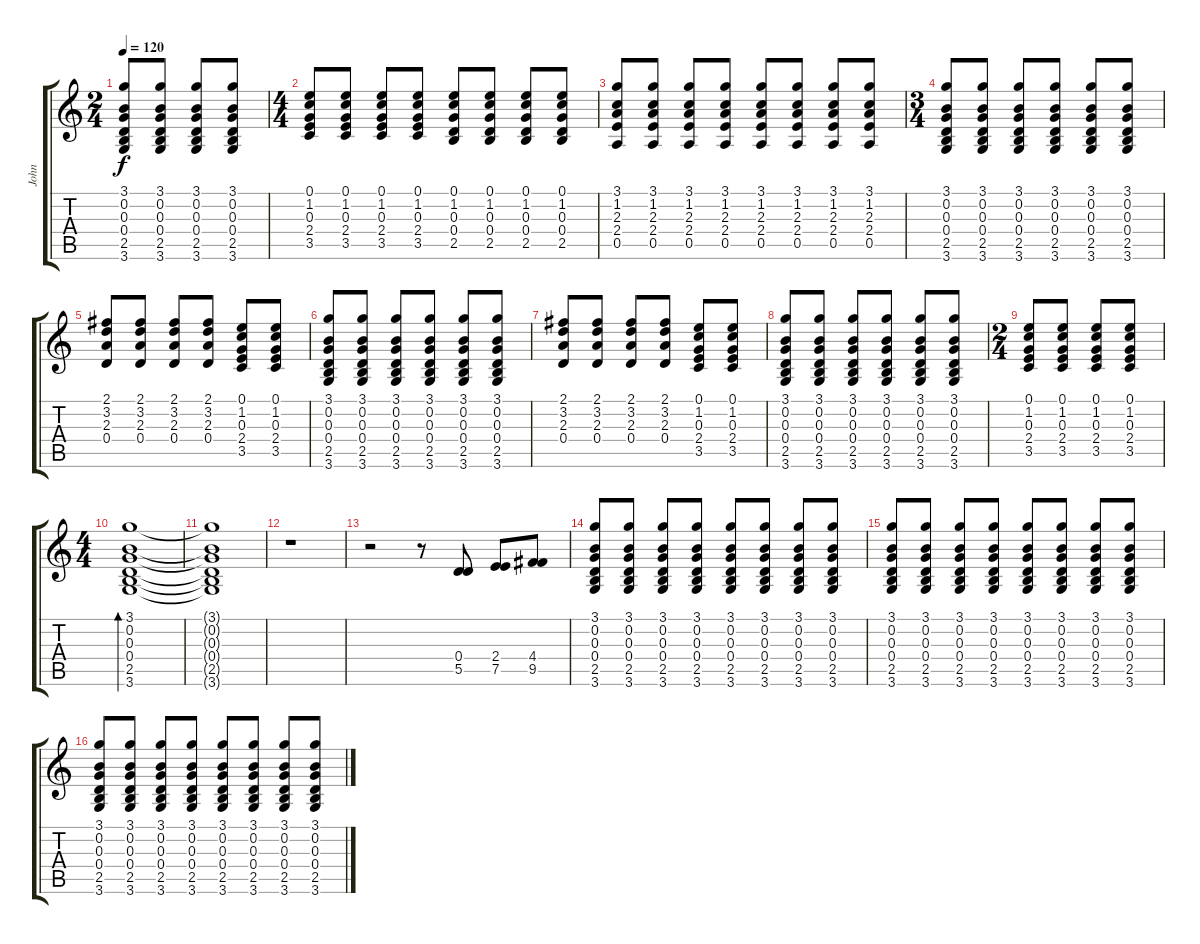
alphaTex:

\track ("John" "John") {instrument acousticguitarsteel}
\staff {score tabs}
\tuning (E4 B3 G3 D3 A2 E2) {hide}
\ts (2 4)
\tempo 120
\clef g2
\ks c
(3.1 0.2 0.3 0.4 2.5 3.6).8{dy f} (3.1 0.2 0.3 0.4 2.5 3.6).8 (3.1 0.2 0.3 0.4 2.5 3.6).8 (3.1 0.2 0.3 0.4 2.5 3.6).8 |
\ts (4 4)
(0.1 1.2 0.3 2.4 3.5).8 (0.1 1.2 0.3 2.4 3.5).8 (0.1 1.2 0.3 2.4 3.5).8 (0.1 1.2 0.3 2.4 3.5).8 (0.1 1.2 0.3 0.4 2.5).8 (0.1 1.2 0.3 0.4 2.5).8 (0.1 1.2 0.3 0.4 2.5).8 (0.1 1.2 0.3 0.4 2.5).8 |
(3.1 1.2 2.3 2.4 0.5).8 (3.1 1.2 2.3 2.4 0.5).8 (3.1 1.2 2.3 2.4 0.5).8 (3.1 1.2 2.3 2.4 0.5).8 (3.1 1.2 2.3 2.4 0.5).8 (3.1 1.2 2.3 2.4 0.5).8 (3.1 1.2 2.3 2.4 0.5).8 (3.1 1.2 2.3 2.4 0.5).8 |
\ts (3 4)
(3.1 0.2 0.3 0.4 2.5 3.6).8 (3.1 0.2 0.3 0.4 2.5 3.6).8 (3.1 0.2 0.3 0.4 2.5 3.6).8 (3.1 0.2 0.3 0.4 2.5 3.6).8 (3.1 0.2 0.3 0.4 2.5 3.6).8 (3.1 0.2 0.3 0.4 2.5 3.6).8 |
(2.1 3.2 2.3 0.4).8 (2.1 3.2 2.3 0.4).8 (2.1 3.2 2.3 0.4).8 (2.1 3.2 2.3 0.4).8 (0.1 1.2 0.3 2.4 3.5).8 (0.1 1.2 0.3 2.4 3.5).8 |
(3.1 0.2 0.3 0.4 2.5 3.6).8 (3.1 0.2 0.3 0.4 2.5 3.6).8 (3.1 0.2 0.3 0.4 2.5 3.6).8 (3.1 0.2 0.3 0.4 2.5 3.6).8 (3.1 0.2 0.3 0.4 2.5 3.6).8 (3.1 0.2 0.3 0.4 2.5 3.6).8 |
(2.1 3.2 2.3 0.4).8 (2.1 3.2 2.3 0.4).8 (2.1 3.2 2.3 0.4).8 (2.1 3.2 2.3 0.4).8 (0.1 1.2 0.3 2.4 3.5).8 (0.1 1.2 0.3 2.4 3.5).8 |
(3.1 0.2 0.3 0.4 2.5 3.6).8 (3.1 0.2 0.3 0.4 2.5 3.6).8 (3.1 0.2 0.3 0.4 2.5 3.6).8 (3.1 0.2 0.3 0.4 2.5 3.6).8 (3.1 0.2 0.3 0.4 2.5 3.6).8 (3.1 0.2 0.3 0.4 2.5 3.6).8 |
\ts (2 4)
(0.1 1.2 0.3 2.4 3.5).8 (0.1 1.2 0.3 2.4 3.5).8 (0.1 1.2 0.3 2.4 3.5).8 (0.1 1.2 0.3 2.4 3.5).8 |
\ts (4 4)
(3.1 0.2 0.3 0.4 2.5 3.6).1{bd 120} |
(3.1{t} 0.2{t} 0.3{t} 0.4{t} 2.5{t} 3.6{t}).1 |
r.1 |
r.2 r.8 (0.4 5.5).8{volume 15} (2.4 7.5).8 (4.4 9.5).8 |
(3.1 0.2 0.3 0.4 2.5 3.6).8{volume 9} (3.1 0.2 0.3 0.4 2.5 3.6).8 (3.1 0.2 0.3 0.4 2.5 3.6).8 (3.1 0.2 0.3 0.4 2.5 3.6).8 (3.1 0.2 0.3 0.4 2.5 3.6).8 (3.1 0.2 0.3 0.4 2.5 3.6).8 (3.1 0.2 0.3 0.4 2.5 3.6).8 (3.1 0.2 0.3 0.4 2.5 3.6).8 |
(3.1 0.2 0.3 0.4 2.5 3.6).8 (3.1 0.2 0.3 0.4 2.5 3.6).8 (3.1 0.2 0.3 0.4 2.5 3.6).8 (3.1 0.2 0.3 0.4 2.5 3.6).8 (3.1 0.2 0.3 0.4 2.5 3.6).8 (3.1 0.2 0.3 0.4 2.5 3.6).8 (3.1 0.2 0.3 0.4 2.5 3.6).8 (3.1 0.2 0.3 0.4 2.5 3.6).8 |
(3.1 0.2 0.3 0.4 2.5 3.6).8 (3.1 0.2 0.3 0.4 2.5 3.6).8 (3.1 0.2 0.3 0.4 2.5 3.6).8 (3.1 0.2 0.3 0.4 2.5 3.6).8 (3.1 0.2 0.3 0.4 2.5 3.6).8 (3.1 0.2 0.3 0.4 2.5 3.6).8 (3.1 0.2 0.3 0.4 2.5 3.6).8 (3.1 0.2 0.3 0.4 2.5 3.6).8
